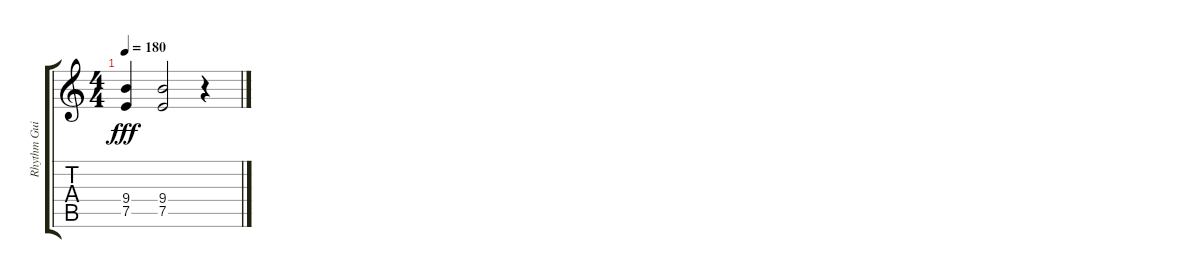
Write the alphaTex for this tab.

\track ("Rhythm Guitar" "Rhythm Gui") {instrument overdrivenguitar}
\staff {score tabs}
\tuning (E4 B3 G3 D3 A2 E2) {hide}
\ts (4 4)
\tempo 180
\clef g2
\ks c
(9.4 7.5).4{dy fff} (9.4 7.5).2 r.4
